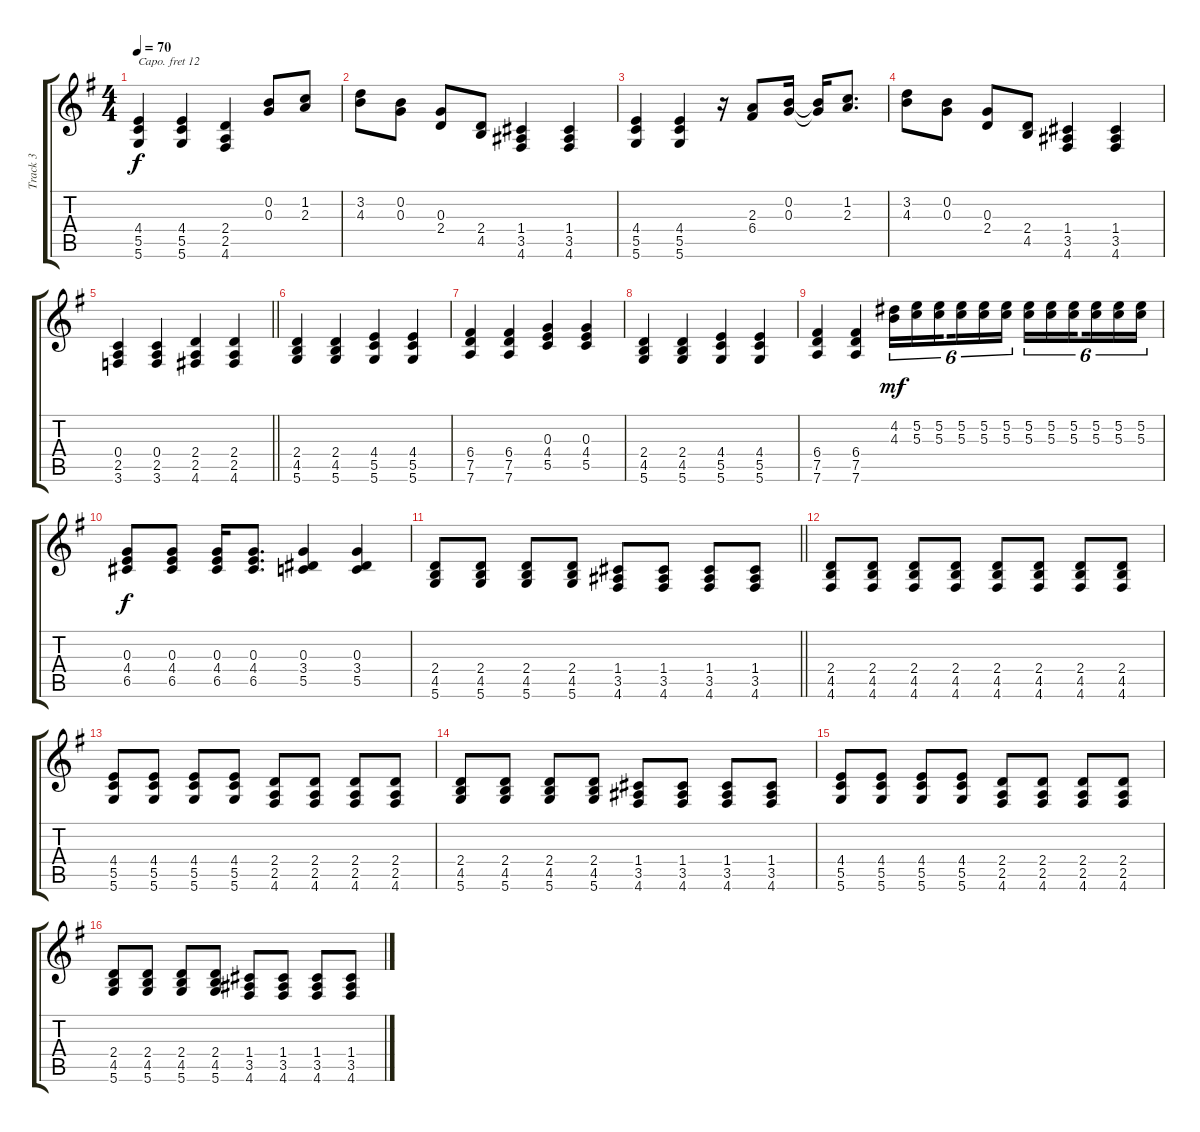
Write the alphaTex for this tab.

\track ("Track 3" "Track 3") {instrument brightacousticpiano}
\staff {score tabs}
\capo 12
\tuning (E4 B3 G3 C3 G2 D2) {hide}
\ts (4 4)
\tempo 70
\clef g2
\ks g
(4.4 5.5 5.6).4{dy f} (4.4 5.5 5.6).4 (2.4 2.5 4.6).4 (0.2 0.3).8 (1.2 2.3).8 |
(3.2 4.3).8 (0.2 0.3).8 (0.3 2.4).8 (2.4 4.5).8 (1.4 3.5 4.6).4 (1.4 3.5 4.6).4 |
(4.4 5.5 5.6).4 (4.4 5.5 5.6).4 r.16 (2.3 6.4).8 (0.2 0.3).16 (0.2{t} 0.3{t}).16 (1.2 2.3).8{d} |
(3.2 4.3).8 (0.2 0.3).8 (0.3 2.4).8 (2.4 4.5).8 (1.4 3.5 4.6).4 (1.4 3.5 4.6).4 |
\barLineRight lightlight
(0.4 2.5 3.6).4 (0.4 2.5 3.6).4 (2.4 2.5 4.6).4 (2.4 2.5 4.6).4 |
(2.4 4.5 5.6).4 (2.4 4.5 5.6).4 (4.4 5.5 5.6).4 (4.4 5.5 5.6).4 |
(6.4 7.5 7.6).4 (6.4 7.5 7.6).4 (0.3 4.4 5.5).4 (0.3 4.4 5.5).4 |
(2.4 4.5 5.6).4 (2.4 4.5 5.6).4 (4.4 5.5 5.6).4 (4.4 5.5 5.6).4 |
(6.4 7.5 7.6).4 (6.4 7.5 7.6).4 (4.2 4.3).16{tu (6 4) dy mf} (5.2 5.3).16{tu (6 4)} (5.2 5.3).16{tu (6 4) beam splitsecondary} (5.2 5.3).16{tu (6 4)} (5.2 5.3).16{tu (6 4)} (5.2 5.3).16{tu (6 4)} (5.2 5.3).16{tu (6 4)} (5.2 5.3).16{tu (6 4)} (5.2 5.3).16{tu (6 4) beam splitsecondary} (5.2 5.3).16{tu (6 4)} (5.2 5.3).16{tu (6 4)} (5.2 5.3).16{tu (6 4)} |
(0.3 4.4 6.5).8{dy f} (0.3 4.4 6.5).8 (0.3 4.4 6.5).16 (0.3 4.4 6.5).8{d} (0.3 3.4 5.5).4 (0.3 3.4 5.5).4 |
\barLineRight lightlight
(2.4 4.5 5.6).8 (2.4 4.5 5.6).8 (2.4 4.5 5.6).8 (2.4 4.5 5.6).8 (1.4 3.5 4.6).8 (1.4 3.5 4.6).8 (1.4 3.5 4.6).8 (1.4 3.5 4.6).8 |
(2.4 4.5 4.6).8 (2.4 4.5 4.6).8 (2.4 4.5 4.6).8 (2.4 4.5 4.6).8 (2.4 4.5 4.6).8 (2.4 4.5 4.6).8 (2.4 4.5 4.6).8 (2.4 4.5 4.6).8 |
(4.4 5.5 5.6).8 (4.4 5.5 5.6).8 (4.4 5.5 5.6).8 (4.4 5.5 5.6).8 (2.4 2.5 4.6).8 (2.4 2.5 4.6).8 (2.4 2.5 4.6).8 (2.4 2.5 4.6).8 |
(2.4 4.5 5.6).8 (2.4 4.5 5.6).8 (2.4 4.5 5.6).8 (2.4 4.5 5.6).8 (1.4 3.5 4.6).8 (1.4 3.5 4.6).8 (1.4 3.5 4.6).8 (1.4 3.5 4.6).8 |
(4.4 5.5 5.6).8 (4.4 5.5 5.6).8 (4.4 5.5 5.6).8 (4.4 5.5 5.6).8 (2.4 2.5 4.6).8 (2.4 2.5 4.6).8 (2.4 2.5 4.6).8 (2.4 2.5 4.6).8 |
(2.4 4.5 5.6).8 (2.4 4.5 5.6).8 (2.4 4.5 5.6).8 (2.4 4.5 5.6).8 (1.4 3.5 4.6).8 (1.4 3.5 4.6).8 (1.4 3.5 4.6).8 (1.4 3.5 4.6).8
